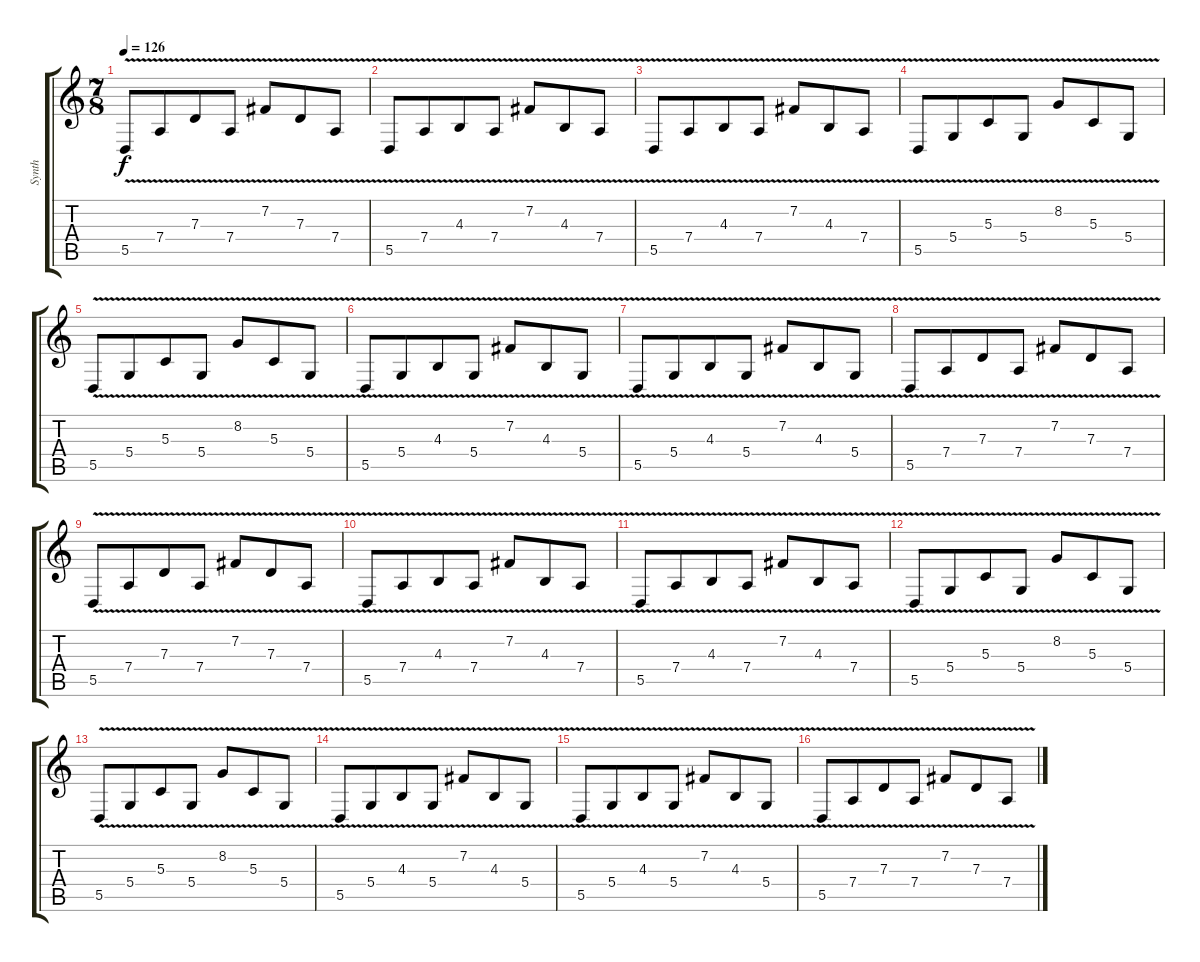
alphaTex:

\track ("Synth" "Synth") {instrument pad3polysynth}
\staff {score tabs}
\tuning (E4 B3 G3 D3 A2 E2) {hide}
\ts (7 8)
\tempo 126
\clef g2
\ks c
5.5{v}.8{dy f} 7.4{v}.8 7.3{v}.8 7.4{v}.8 7.2{v}.8 7.3{v}.8 7.4{v}.8 |
5.5{v}.8 7.4{v}.8 4.3{v}.8 7.4{v}.8 7.2{v}.8 4.3{v}.8 7.4{v}.8 |
5.5{v}.8 7.4{v}.8 4.3{v}.8 7.4{v}.8 7.2{v}.8 4.3{v}.8 7.4{v}.8 |
5.5{v}.8 5.4{v}.8 5.3{v}.8 5.4{v}.8 8.2{v}.8 5.3{v}.8 5.4{v}.8 |
5.5{v}.8 5.4{v}.8 5.3{v}.8 5.4{v}.8 8.2{v}.8 5.3{v}.8 5.4{v}.8 |
5.5{v}.8 5.4{v}.8 4.3{v}.8 5.4{v}.8 7.2{v}.8 4.3{v}.8 5.4{v}.8 |
5.5{v}.8 5.4{v}.8 4.3{v}.8 5.4{v}.8 7.2{v}.8 4.3{v}.8 5.4{v}.8 |
5.5{v}.8 7.4{v}.8 7.3{v}.8 7.4{v}.8 7.2{v}.8 7.3{v}.8 7.4{v}.8 |
5.5{v}.8 7.4{v}.8 7.3{v}.8 7.4{v}.8 7.2{v}.8 7.3{v}.8 7.4{v}.8 |
5.5{v}.8 7.4{v}.8 4.3{v}.8 7.4{v}.8 7.2{v}.8 4.3{v}.8 7.4{v}.8 |
5.5{v}.8 7.4{v}.8 4.3{v}.8 7.4{v}.8 7.2{v}.8 4.3{v}.8 7.4{v}.8 |
5.5{v}.8 5.4{v}.8 5.3{v}.8 5.4{v}.8 8.2{v}.8 5.3{v}.8 5.4{v}.8 |
5.5{v}.8 5.4{v}.8 5.3{v}.8 5.4{v}.8 8.2{v}.8 5.3{v}.8 5.4{v}.8 |
5.5{v}.8 5.4{v}.8 4.3{v}.8 5.4{v}.8 7.2{v}.8 4.3{v}.8 5.4{v}.8 |
5.5{v}.8 5.4{v}.8 4.3{v}.8 5.4{v}.8 7.2{v}.8 4.3{v}.8 5.4{v}.8 |
5.5{v}.8 7.4{v}.8 7.3{v}.8 7.4{v}.8 7.2{v}.8 7.3{v}.8 7.4{v}.8
